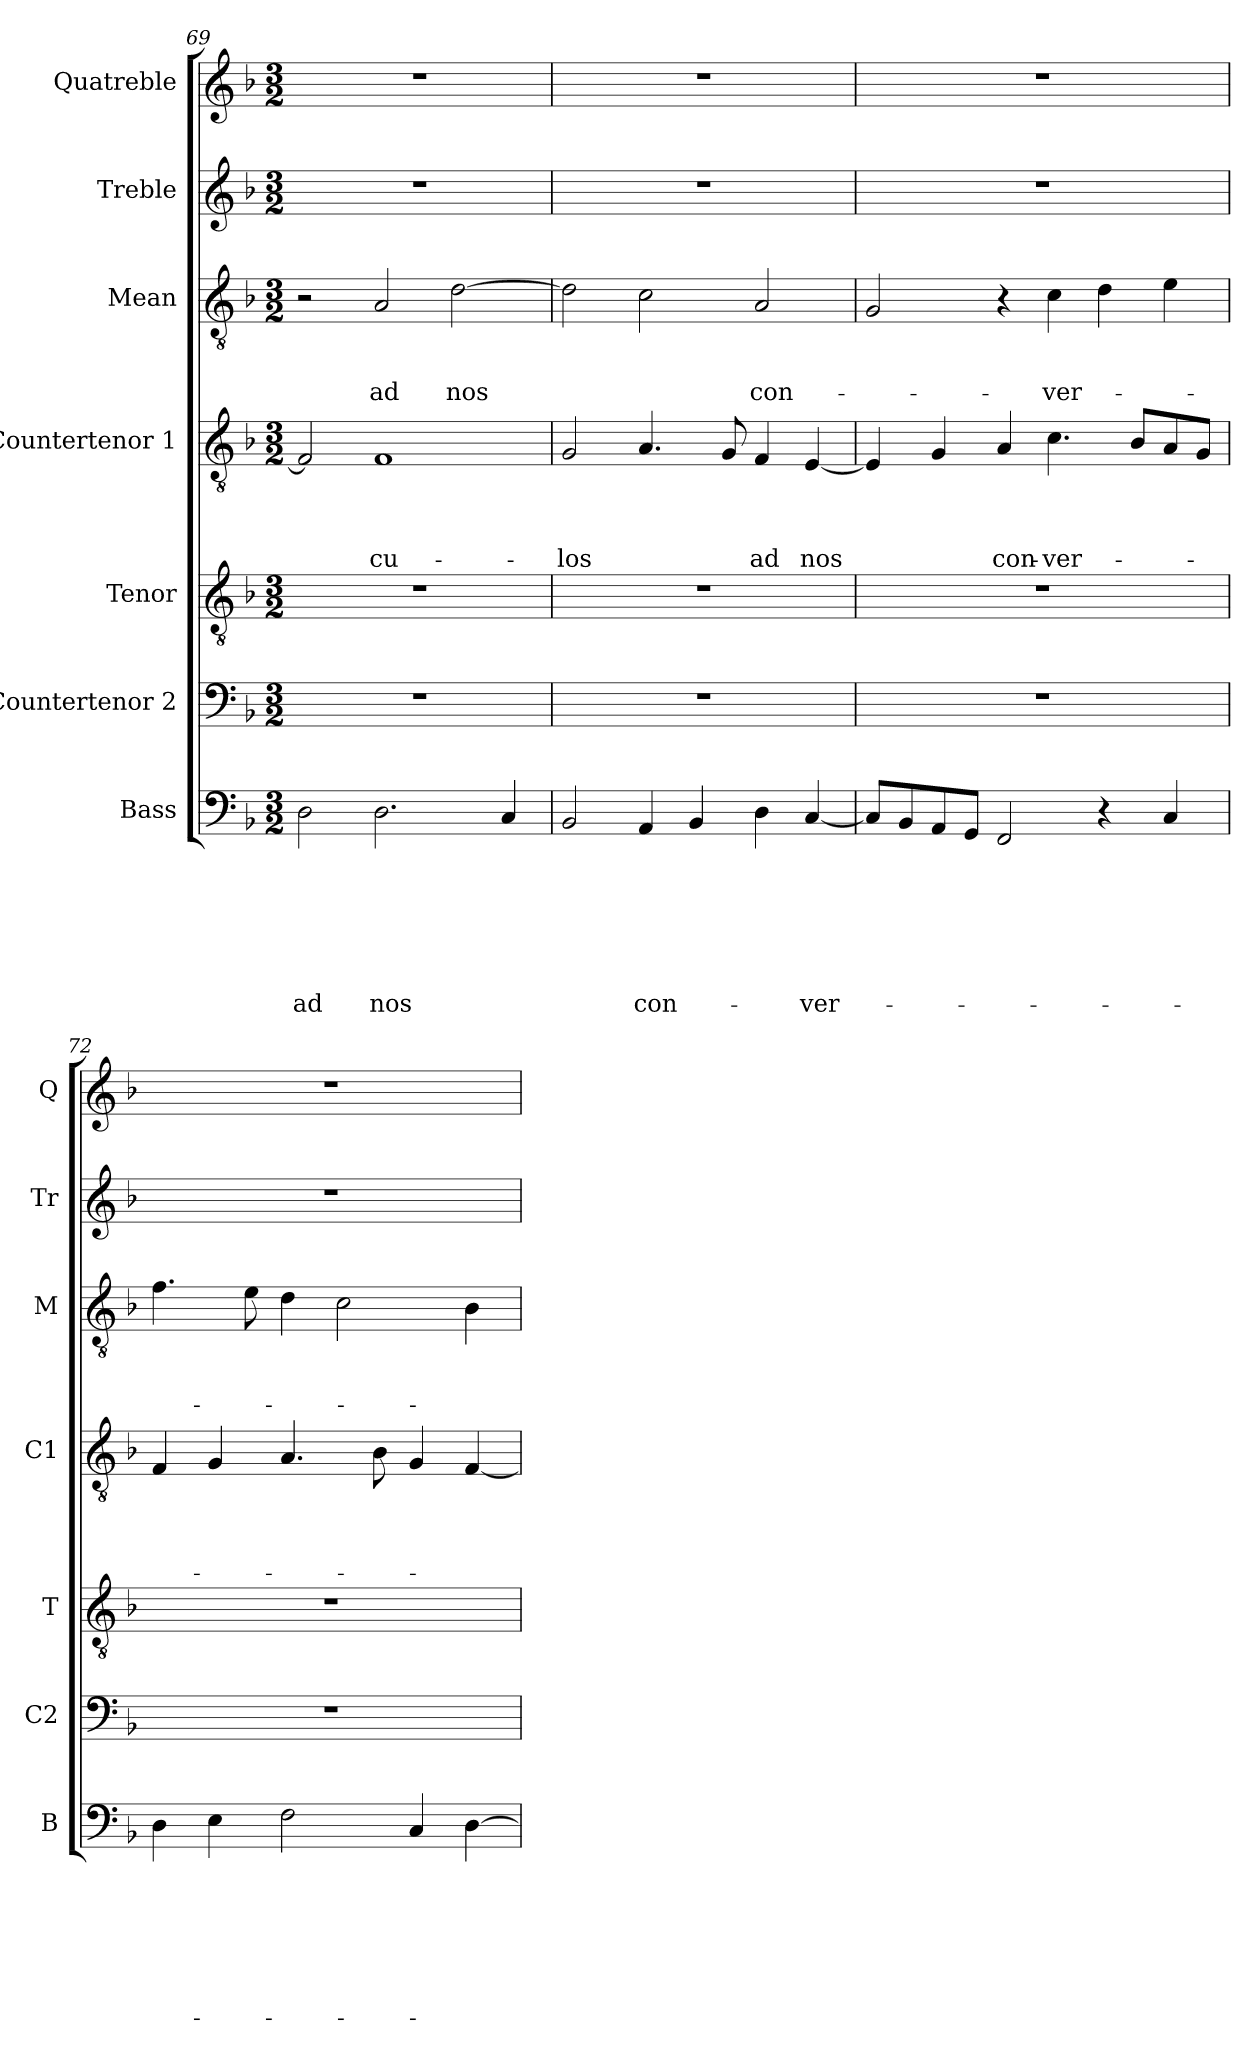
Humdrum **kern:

**kern	**text	**text	**text	**text	**text	**text	**text	**kern	**kern	**kern	**text	**text	**text	**text	**kern	**text	**text	**text	**kern	**kern
*part7	*part7	*part7	*part7	*part7	*part7	*part7	*part7	*part6	*part5	*part4	*part4	*part4	*part4	*part4	*part3	*part3	*part3	*part3	*part2	*part1
*staff7	*staff7	*staff7	*staff7	*staff7	*staff7	*staff7	*staff7	*staff6	*staff5	*staff4	*staff4	*staff4	*staff4	*staff4	*staff3	*staff3	*staff3	*staff3	*staff2	*staff1
*I"Bass	*	*	*	*	*	*	*	*I"Countertenor 2	*I"Tenor	*I"Countertenor 1	*	*	*	*	*I"Mean	*	*	*	*I"Treble	*I"Quatreble
*I'B	*	*	*	*	*	*	*	*I'C2	*I'T	*I'C1	*	*	*	*	*I'M	*	*	*	*I'Tr	*I'Q
*clefF4	*	*	*	*	*	*	*	*clefF4	*clefGv2	*clefGv2	*	*	*	*	*clefGv2	*	*	*	*clefG2	*clefG2
*k[b-]	*	*	*	*	*	*	*	*k[b-]	*k[b-]	*k[b-]	*	*	*	*	*k[b-]	*	*	*	*k[b-]	*k[b-]
*d:	*	*	*	*	*	*	*	*d:	*d:	*d:	*	*	*	*	*d:	*	*	*	*d:	*d:
*M3/2	*	*	*	*	*	*	*	*M3/2	*M3/2	*M3/2	*	*	*	*	*M3/2	*	*	*	*M3/2	*M3/2
=69	=69	=69	=69	=69	=69	=69	=69	=69	=69	=69	=69	=69	=69	=69	=69	=69	=69	=69	=69	=69
2D\	.	.	.	.	.	.	ad	1.r	1.r	2F/]	.	.	.	.	2r	.	.	.	1.r	1.r
2.D\	.	.	.	.	.	.	nos	.	.	1F	.	.	.	-cu-	2A/	.	.	ad	.	.
.	.	.	.	.	.	.	.	.	.	.	.	.	.	.	[2d\	.	.	nos	.	.
4C/	.	.	.	.	.	.	.	.	.	.	.	.	.	.	.	.	.	.	.	.
!!LO:PB:g=z
=70	=70	=70	=70	=70	=70	=70	=70	=70	=70	=70	=70	=70	=70	=70	=70	=70	=70	=70	=70	=70
2BB-/	.	.	.	.	.	.	.	1.r	1.r	2G/	.	.	.	-los	2d\]	.	.	.	1.r	1.r
4AA/	.	.	.	.	.	.	con-	.	.	4.A/	.	.	.	.	2c\	.	.	.	.	.
4BB-/	.	.	.	.	.	.	.	.	.	.	.	.	.	.	.	.	.	.	.	.
.	.	.	.	.	.	.	.	.	.	8G/	.	.	.	.	.	.	.	.	.	.
4D\	.	.	.	.	.	.	.	.	.	4F/	.	.	.	ad	2A/	.	.	con-	.	.
[4C/	.	.	.	.	.	.	-ver-	.	.	[4E/	.	.	.	nos	.	.	.	.	.	.
=71	=71	=71	=71	=71	=71	=71	=71	=71	=71	=71	=71	=71	=71	=71	=71	=71	=71	=71	=71	=71
8C/L]	.	.	.	.	.	.	.	1.r	1.r	4E/]	.	.	.	.	2G/	.	.	.	1.r	1.r
8BB-/	.	.	.	.	.	.	.	.	.	.	.	.	.	.	.	.	.	.	.	.
8AA/	.	.	.	.	.	.	.	.	.	4G/	.	.	.	.	.	.	.	.	.	.
8GG/J	.	.	.	.	.	.	.	.	.	.	.	.	.	.	.	.	.	.	.	.
2FF/	.	.	.	.	.	.	.	.	.	4A/	.	.	.	con-	4r	.	.	.	.	.
.	.	.	.	.	.	.	.	.	.	4.c\	.	.	.	-ver-	4c\	.	.	-ver-	.	.
4r	.	.	.	.	.	.	.	.	.	.	.	.	.	.	4d\	.	.	.	.	.
.	.	.	.	.	.	.	.	.	.	8B-/L	.	.	.	.	.	.	.	.	.	.
4C/	.	.	.	.	.	.	.	.	.	8A/	.	.	.	.	4e\	.	.	.	.	.
.	.	.	.	.	.	.	.	.	.	8G/J	.	.	.	.	.	.	.	.	.	.
=72	=72	=72	=72	=72	=72	=72	=72	=72	=72	=72	=72	=72	=72	=72	=72	=72	=72	=72	=72	=72
4D\	.	.	.	.	.	.	.	1.r	1.r	4F/	.	.	.	.	4.f\	.	.	.	1.r	1.r
4E\	.	.	.	.	.	.	.	.	.	4G/	.	.	.	.	.	.	.	.	.	.
.	.	.	.	.	.	.	.	.	.	.	.	.	.	.	8e\	.	.	.	.	.
2F\	.	.	.	.	.	.	.	.	.	4.A/	.	.	.	.	4d\	.	.	.	.	.
.	.	.	.	.	.	.	.	.	.	.	.	.	.	.	2c\	.	.	.	.	.
.	.	.	.	.	.	.	.	.	.	8B-\	.	.	.	.	.	.	.	.	.	.
4C/	.	.	.	.	.	.	.	.	.	4G/	.	.	.	.	.	.	.	.	.	.
[4D\	.	.	.	.	.	.	.	.	.	[4F/	.	.	.	.	4B-\	.	.	.	.	.
=	=	=	=	=	=	=	=	=	=	=	=	=	=	=	=	=	=	=	=	=
*-	*-	*-	*-	*-	*-	*-	*-	*-	*-	*-	*-	*-	*-	*-	*-	*-	*-	*-	*-	*-
